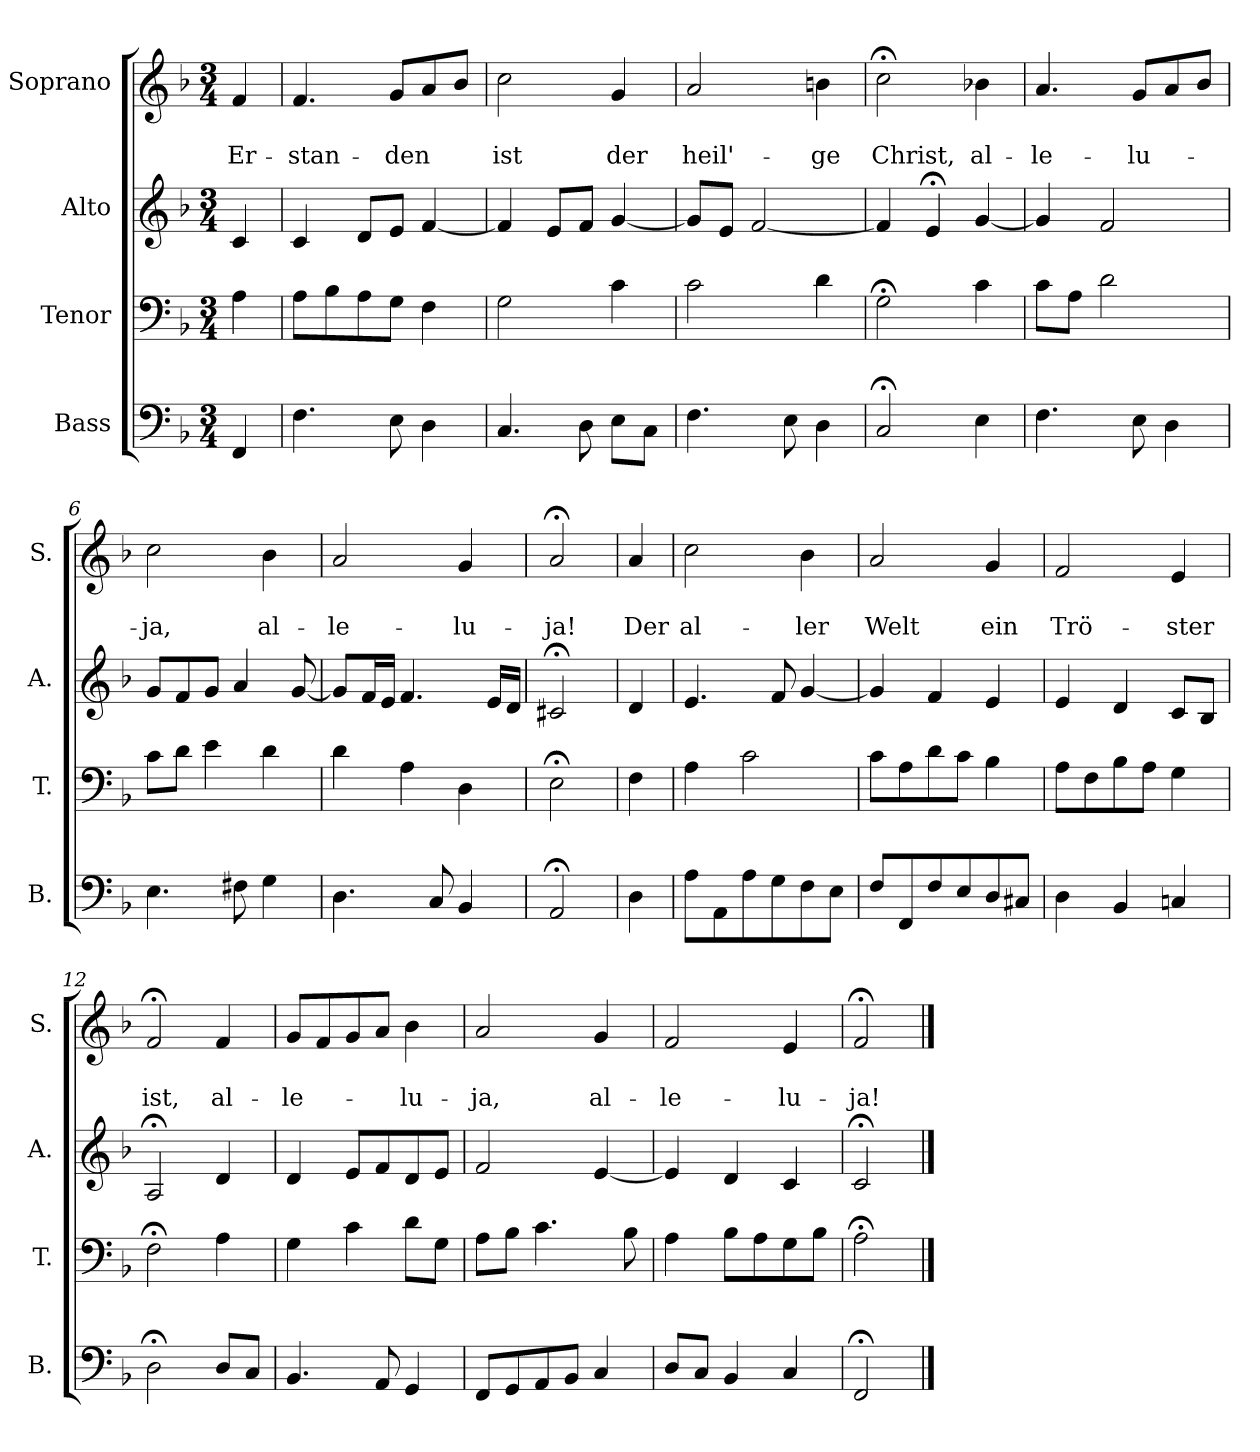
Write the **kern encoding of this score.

**kern	**kern	**kern	**kern	**text	**text
*part4	*part3	*part2	*part1	*part1	*part1
*staff4	*staff3	*staff2	*staff1	*staff1	*staff1
*I"Bass	*I"Tenor	*I"Alto	*I"Soprano	*	*
*I'B.	*I'T.	*I'A.	*I'S.	*	*
*clefF4	*clefF4	*clefG2	*clefG2	*	*
*k[b-]	*k[b-]	*k[b-]	*k[b-]	*	*
*F:	*F:	*F:	*F:	*	*
*M3/4	*M3/4	*M3/4	*M3/4	*	*
=	=	=	=	=	=
4FF/	4A\	4c/	4f/	.	Er-
=1	=1	=1	=1	=1	=1
4.F\	8A\L	4c/	4.f/	.	-stan-
.	8B-\	.	.	.	.
.	8A\	8d/L	.	.	.
8E\	8G\J	8e/J	8g/L	.	-den
4D\	4F\	[4f/	8a/	.	.
.	.	.	8b-/J	.	.
=2	=2	=2	=2	=2	=2
4.C/	2G\	4f/]	2cc\	.	ist
.	.	8e/L	.	.	.
8D\	.	8f/J	.	.	.
8E\L	4c\	[4g/	4g/	.	der
8C\J	.	.	.	.	.
=3	=3	=3	=3	=3	=3
4.F\	2c\	8g/L]	2a/	.	heil'-
.	.	8e/J	.	.	.
.	.	[2f/	.	.	.
8E\	.	.	.	.	.
4D\	4d\	.	4bn\	.	-ge
=4	=4	=4	=4	=4	=4
2C;</	2G;<\	4f/]	2cc;<\	.	Christ,
.	.	4e;</	.	.	.
4E\	4c\	[4g/	4b-X\	.	al-
=5	=5	=5	=5	=5	=5
4.F\	8c\L	4g/]	4.a/	.	-le-
.	8A\J	.	.	.	.
.	2d\	2f/	.	.	.
8E\	.	.	8g/L	.	-lu-
4D\	.	.	8a/	.	.
.	.	.	8b-/J	.	.
=6	=6	=6	=6	=6	=6
4.E\	8c\L	8g/L	2cc\	.	-ja,
.	8d\J	8f/	.	.	.
.	4e\	8g/J	.	.	.
8F#X\	.	4a/	.	.	.
4G\	4d\	.	4b-\	.	al-
.	.	[8g/	.	.	.
=7	=7	=7	=7	=7	=7
4.D\	4d\	8g/L]	2a/	.	-le-
.	.	16f/L	.	.	.
.	.	16e/JJ	.	.	.
.	4A\	4.f/	.	.	.
8C/	.	.	.	.	.
4BB-/	4D\	.	4g/	.	-lu-
.	.	16e/LL	.	.	.
.	.	16d/JJ	.	.	.
=8	=8	=8	=8	=8	=8
2AA;</	2E;<\	2c#X;</	2a;</	.	-ja!
!!LO:LB:g=z
=8a	=8a	=8a	=8a	=8a	=8a
4D\	4F\	4d/	4a/	.	Der
=9	=9	=9	=9	=9	=9
8A\L	4A\	4.e/	2cc\	.	al-
8AA\	.	.	.	.	.
8A\	2c\	.	.	.	.
8G\	.	8f/	.	.	.
8F\	.	[4g/	4b-\	.	-ler
8E\J	.	.	.	.	.
=10	=10	=10	=10	=10	=10
8F/L	8c\L	4g/]	2a/	.	Welt
8FF/	8A\	.	.	.	.
8F/	8d\	4f/	.	.	.
8E/	8c\J	.	.	.	.
8D/	4B-\	4e/	4g/	.	ein
8C#X/J	.	.	.	.	.
=11	=11	=11	=11	=11	=11
4D\	8A\L	4e/	2f/	.	Trö-
.	8F\	.	.	.	.
4BB-/	8B-\	4d/	.	.	.
.	8A\J	.	.	.	.
4Cn/	4G\	8c/L	4e/	.	-ster
.	.	8B-/J	.	.	.
=12	=12	=12	=12	=12	=12
2D;<\	2F;<\	2A;</	2f;</	.	ist,
8D/L	4A\	4d/	4f/	.	al-
8C/J	.	.	.	.	.
=13	=13	=13	=13	=13	=13
4.BB-/	4G\	4d/	8g/L	.	-le-
.	.	.	8f/	.	.
.	4c\	8e/L	8g/	.	.
8AA/	.	8f/	8a/J	.	.
4GG/	8d\L	8d/	4b-\	.	-lu-
.	8G\J	8e/J	.	.	.
=14	=14	=14	=14	=14	=14
8FF/L	8A\L	2f/	2a/	.	-ja,
8GG/	8B-\J	.	.	.	.
8AA/	4.c\	.	.	.	.
8BB-/J	.	.	.	.	.
4C/	.	[4e/	4g/	.	al-
.	8B-\	.	.	.	.
=15	=15	=15	=15	=15	=15
8D/L	4A\	4e/]	2f/	.	-le-
8C/J	.	.	.	.	.
4BB-/	8B-\L	4d/	.	.	.
.	8A\	.	.	.	.
4C/	8G\	4c/	4e/	.	-lu-
.	8B-\J	.	.	.	.
=16	=16	=16	=16	=16	=16
2FF;</	2A;<\	2c;</	2f;</	.	-ja!
==	==	==	==	==	==
*-	*-	*-	*-	*-	*-
